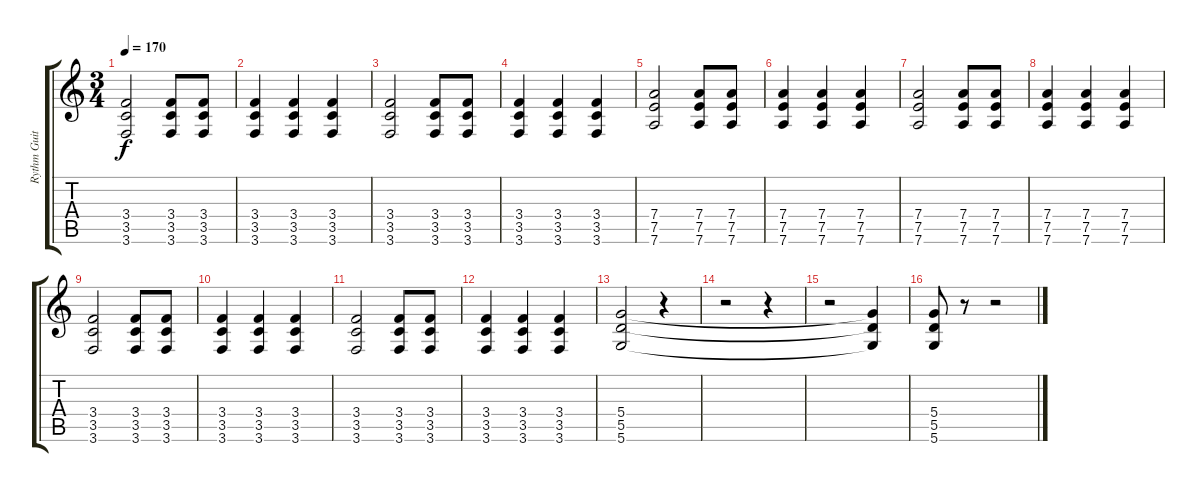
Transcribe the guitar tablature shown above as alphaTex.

\track ("Rythm Guitar" "Rythm Guit") {instrument electricguitarclean}
\staff {score tabs}
\tuning (E4 B3 G3 D3 A2 D2) {hide}
\ts (3 4)
\tempo 170
\clef g2
\ks c
(3.4 3.5 3.6).2{dy f} (3.4 3.5 3.6).8 (3.4 3.5 3.6).8 |
(3.4 3.5 3.6).4 (3.4 3.5 3.6).4 (3.4 3.5 3.6).4 |
(3.4 3.5 3.6).2 (3.4 3.5 3.6).8 (3.4 3.5 3.6).8 |
(3.4 3.5 3.6).4 (3.4 3.5 3.6).4 (3.4 3.5 3.6).4 |
(7.4 7.5 7.6).2 (7.4 7.5 7.6).8 (7.4 7.5 7.6).8 |
(7.4 7.5 7.6).4 (7.4 7.5 7.6).4 (7.4 7.5 7.6).4 |
(7.4 7.5 7.6).2 (7.4 7.5 7.6).8 (7.4 7.5 7.6).8 |
(7.4 7.5 7.6).4 (7.4 7.5 7.6).4 (7.4 7.5 7.6).4 |
(3.4 3.5 3.6).2 (3.4 3.5 3.6).8 (3.4 3.5 3.6).8 |
(3.4 3.5 3.6).4 (3.4 3.5 3.6).4 (3.4 3.5 3.6).4 |
(3.4 3.5 3.6).2 (3.4 3.5 3.6).8 (3.4 3.5 3.6).8 |
(3.4 3.5 3.6).4 (3.4 3.5 3.6).4 (3.4 3.5 3.6).4 |
(5.4 5.5 5.6).2 r.4 |
r.2 r.4 |
r.2 (5.4{t} 5.5{t} 5.6{t}).4 |
(5.4 5.5 5.6).8 r.8 r.2
